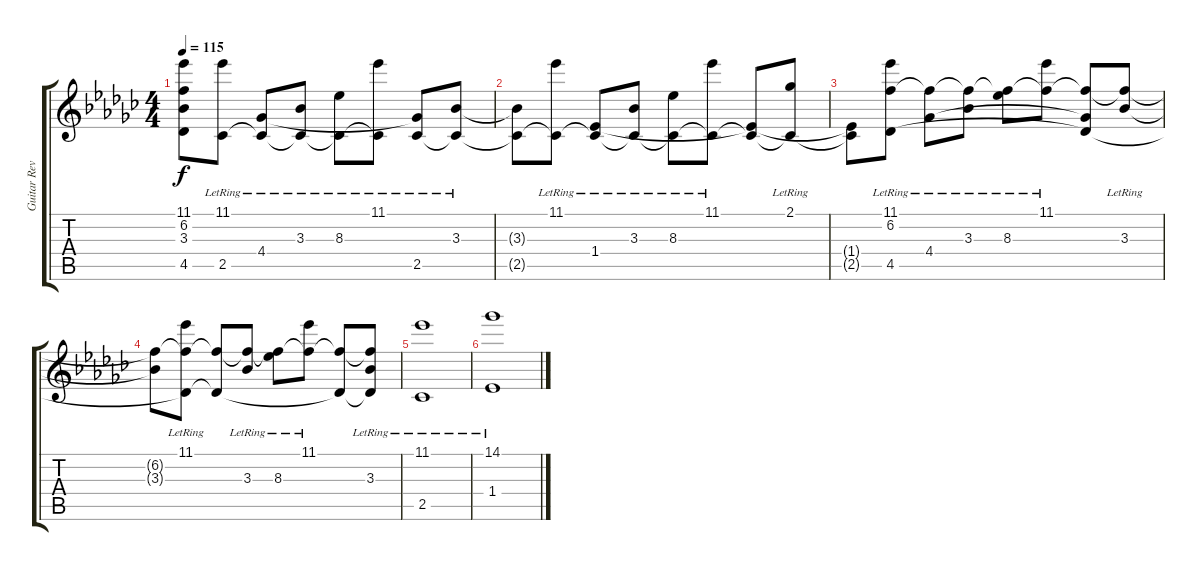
\track ("Guitar Reverb" "Guitar Rev") {instrument electricguitarjazz}
\staff {score tabs}
\tuning (E4 B3 G3 D3 A2 E2) {hide}
\ts (4 4)
\tempo 115
\clef g2
\ks gb
(11.1{t} 6.2{t} 3.3{t} 4.5{t}).8{dy f} (11.1{lr} 2.5{lr}).8 (4.4{lr} 2.5{t}).8 (3.3{lr} 2.5{t}).8 (8.3{lr} 2.5{t}).8 (11.1{lr} 2.5{t}).8 (4.4{t} 2.5{lr}).8 (3.3{lr} 2.5{t}).8 |
(3.3{t} 2.5{t}).8 (11.1{lr} 2.5{t}).8 (1.4{lr} 2.5{t}).8 (3.3{lr} 2.5{t}).8 (8.3{lr} 2.5{t}).8 (11.1{lr} 2.5{t}).8 (1.4{t} 2.5{t}).8 (2.1{lr} 2.5{t}).8 |
(1.4{t} 2.5{t}).8 (11.1{lr} 6.2{lr} 4.5{lr}).8 (6.2{t} 4.4{lr}).8 (6.2{t} 3.3{lr}).8 (6.2{t} 8.3{lr}).8 (11.1{lr} 6.2{t}).8 (6.2{t} 4.4{t} 4.5{t}).8 (6.2{t} 3.3{lr}).8 |
(6.2{t} 3.3{t}).8 (11.1{lr} 6.2{t} 4.5{t}).8 (6.2{t} 4.5{t}).8 (6.2{t} 3.3{lr}).8 (6.2{t} 8.3{lr}).8 (11.1{lr} 6.2{t}).8 (6.2{t} 4.5{t}).8 (6.2{t} 3.3{lr} 4.5{t}).8 |
(11.1{lr} 2.5{lr}).1 |
(14.1{lr} 1.4{lr}).1
